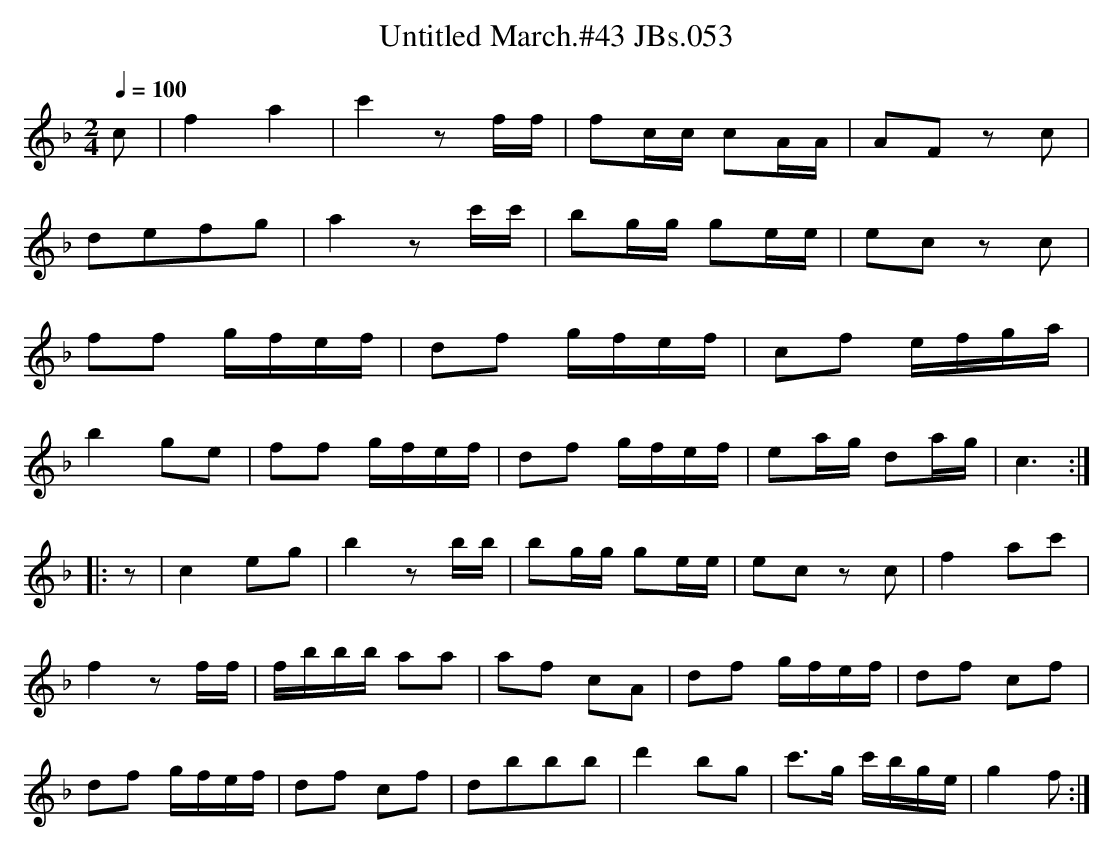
X:1
T:Untitled March.#43 JBs.053
M:2/4
L:1/8
Q:1/4=100
K:F
c|f2a2|c'2zf/f/|fc/c/ cA/A/|AF zc|
defg|a2zc'/c'/|bg/g/ ge/e/|ec zc|
ff g/f/e/f/|df g/f/e/f/|cf e/f/g/a/|
b2ge|ff g/f/e/f/|df g/f/e/f/|ea/g/ da/g/|c3:|
|:z|c2eg|b2zb/b/|bg/g/ ge/e/|ec zc|f2ac'|
f2zf/f/|f/b/b/b/ aa|af cA|df g/f/e/f/|df cf|
df g/f/e/f/|df cf|dbbb|d'2bg|c'>g c'/b/g/e/|g2f:|
